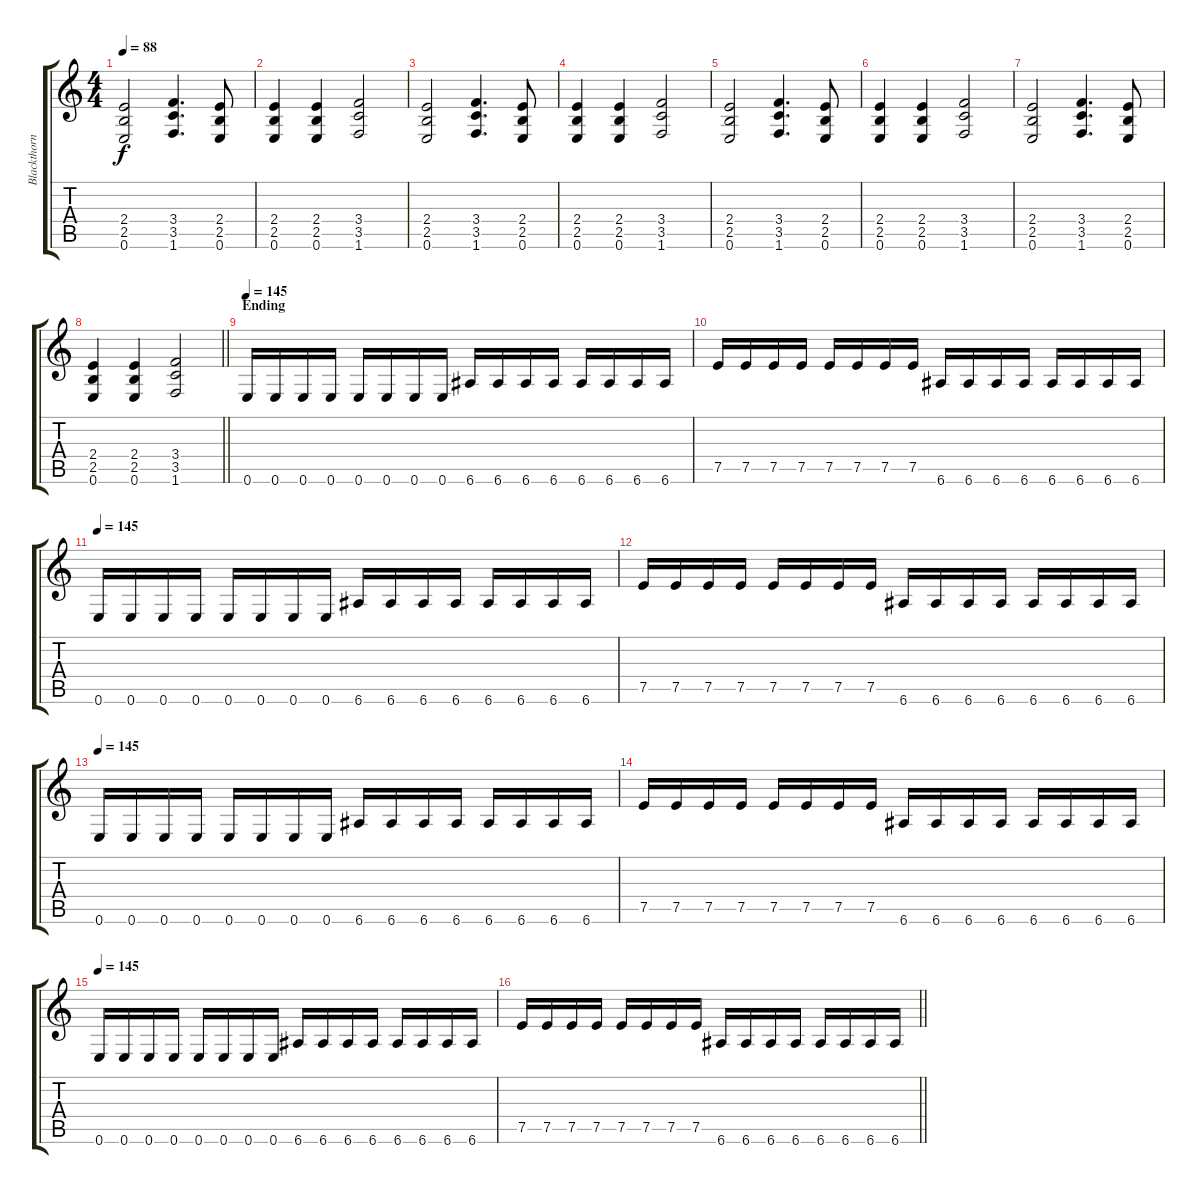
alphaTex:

\track ("Blackthorn" "Blackthorn") {instrument distortionguitar}
\staff {score tabs}
\tuning (E4 B3 G3 D3 A2 E2) {hide}
\ts (4 4)
\tempo 88
\clef g2
\ks c
(2.4 2.5 0.6).2{dy f} (3.4 3.5 1.6).4{d} (2.4 2.5 0.6).8 |
(2.4 2.5 0.6).4 (2.4 2.5 0.6).4 (3.4 3.5 1.6).2 |
(2.4 2.5 0.6).2 (3.4 3.5 1.6).4{d} (2.4 2.5 0.6).8 |
(2.4 2.5 0.6).4 (2.4 2.5 0.6).4 (3.4 3.5 1.6).2 |
(2.4 2.5 0.6).2 (3.4 3.5 1.6).4{d} (2.4 2.5 0.6).8 |
(2.4 2.5 0.6).4 (2.4 2.5 0.6).4 (3.4 3.5 1.6).2 |
(2.4 2.5 0.6).2 (3.4 3.5 1.6).4{d} (2.4 2.5 0.6).8 |
\barLineRight lightlight
(2.4 2.5 0.6).4 (2.4 2.5 0.6).4 (3.4 3.5 1.6).2 |
\section ("" "Ending")
\tempo 145
0.6.16 0.6.16 0.6.16 0.6.16 0.6.16 0.6.16 0.6.16 0.6.16 6.6.16 6.6.16 6.6.16 6.6.16 6.6.16 6.6.16 6.6.16 6.6.16 |
7.5.16 7.5.16 7.5.16 7.5.16 7.5.16 7.5.16 7.5.16 7.5.16 6.6.16 6.6.16 6.6.16 6.6.16 6.6.16 6.6.16 6.6.16 6.6.16 |
\tempo 145
0.6.16 0.6.16 0.6.16 0.6.16 0.6.16 0.6.16 0.6.16 0.6.16 6.6.16 6.6.16 6.6.16 6.6.16 6.6.16 6.6.16 6.6.16 6.6.16 |
7.5.16 7.5.16 7.5.16 7.5.16 7.5.16 7.5.16 7.5.16 7.5.16 6.6.16 6.6.16 6.6.16 6.6.16 6.6.16 6.6.16 6.6.16 6.6.16 |
\tempo 145
0.6.16 0.6.16 0.6.16 0.6.16 0.6.16 0.6.16 0.6.16 0.6.16 6.6.16 6.6.16 6.6.16 6.6.16 6.6.16 6.6.16 6.6.16 6.6.16 |
7.5.16 7.5.16 7.5.16 7.5.16 7.5.16 7.5.16 7.5.16 7.5.16 6.6.16 6.6.16 6.6.16 6.6.16 6.6.16 6.6.16 6.6.16 6.6.16 |
\tempo 145
0.6.16 0.6.16 0.6.16 0.6.16 0.6.16 0.6.16 0.6.16 0.6.16 6.6.16 6.6.16 6.6.16 6.6.16 6.6.16 6.6.16 6.6.16 6.6.16 |
\barLineRight lightlight
7.5.16 7.5.16 7.5.16 7.5.16 7.5.16 7.5.16 7.5.16 7.5.16 6.6.16 6.6.16 6.6.16 6.6.16 6.6.16 6.6.16 6.6.16 6.6.16
